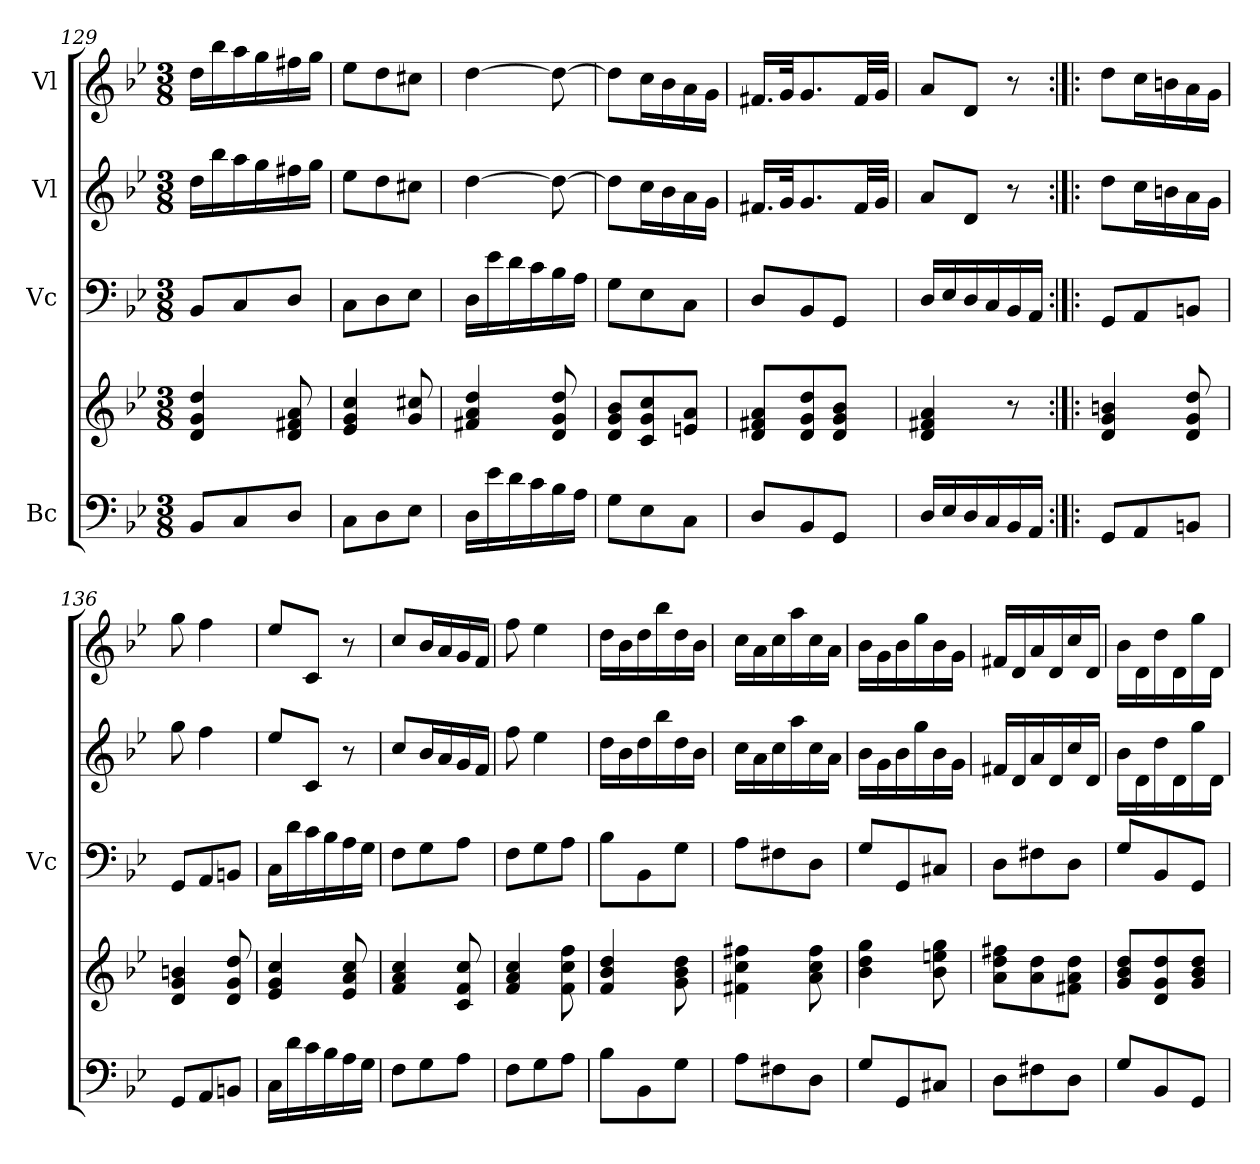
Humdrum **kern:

**kern	**kern	**kern	**kern	**kern
*part4	*part4	*part3	*part2	*part1
*staff5	*staff4	*staff3	*staff2	*staff1
*I"Bc	*	*I"Vc	*I"Vl	*I"Vl
*	*	*I'Vc	*	*
*clefF4	*clefG2	*clefF4	*clefG2	*clefG2
*k[b-e-]	*k[b-e-]	*k[b-e-]	*k[b-e-]	*k[b-e-]
*M3/8	*M3/8	*M3/8	*M3/8	*M3/8
=129	=129	=129	=129	=129
8BB-/L	4d/ 4g/ 4dd/	8BB-/L	16dd\LL	16dd\LL
.	.	.	16bb-\	16bb-\
8C/	.	8C/	16aa\	16aa\
.	.	.	16gg\	16gg\
8D/J	8d/ 8f#X/ 8a/	8D/J	16ff#X\	16ff#X\
.	.	.	16gg\JJ	16gg\JJ
=130	=130	=130	=130	=130
8C\L	4e-/ 4g/ 4cc/	8C\L	8ee-\L	8ee-\L
8D\	.	8D\	8dd\	8dd\
8E-\J	8g/ 8cc#X/	8E-\J	8cc#X\J	8cc#X\J
!!LO:LB:g=z
=131	=131	=131	=131	=131
16D\LL	4f#X/ 4a/ 4dd/	16D\LL	[4dd\	[4dd\
16e-\	.	16e-\	.	.
16d\	.	16d\	.	.
16c\	.	16c\	.	.
16B-\	8d/ 8g/ 8dd/	16B-\	8dd\_	8dd\_
16A\JJ	.	16A\JJ	.	.
=132	=132	=132	=132	=132
8G\L	8d/ 8g/ 8b-/L	8G\L	8dd\L]	8dd\L]
8E-\	8c/ 8g/ 8cc/	8E-\	16cc\L	16cc\L
.	.	.	16b-\	16b-\
8C\J	8en/ 8a/J	8C\J	16a\	16a\
.	.	.	16g\JJ	16g\JJ
=133	=133	=133	=133	=133
8D/L	8d/ 8f#X/ 8a/L	8D/L	16.f#X/LL	16.f#X/LL
.	.	.	32g/JK	32g/JK
8BB-/	8d/ 8g/ 8dd/	8BB-/	8.g/	8.g/
8GG/J	8d/ 8g/ 8b-/J	8GG/J	.	.
.	.	.	32f#/LL	32f#/LL
.	.	.	32g/JJJ	32g/JJJ
=134	=134	=134	=134	=134
16D/LL	4d/ 4f#X/ 4a/	16D/LL	8a/L	8a/L
16E-/	.	16E-/	.	.
16D/	.	16D/	8d/J	8d/J
16C/	.	16C/	.	.
16BB-/	8r	16BB-/	8r	8r
16AA/JJ	.	16AA/JJ	.	.
=135:|!|:	=135:|!|:	=135:|!|:	=135:|!|:	=135:|!|:
8GG/L	4d/ 4g/ 4bn/	8GG/L	8dd\L	8dd\L
8AA/	.	8AA/	16cc\L	16cc\L
.	.	.	16bn\	16bn\
8BBn/J	8d/ 8g/ 8dd/	8BBn/J	16a\	16a\
.	.	.	16g\JJ	16g\JJ
=136	=136	=136	=136	=136
8GG/L	4d/ 4g/ 4bn/	8GG/L	8gg\	8gg\
8AA/	.	8AA/	4ff\	4ff\
8BBn/J	8d/ 8g/ 8dd/	8BBn/J	.	.
=137	=137	=137	=137	=137
16C\LL	4e-/ 4g/ 4cc/	16C\LL	8ee-/L	8ee-/L
16d\	.	16d\	.	.
16c\	.	16c\	8c/J	8c/J
16B-\	.	16B-\	.	.
16A\	8e-/ 8a/ 8cc/	16A\	8r	8r
16G\JJ	.	16G\JJ	.	.
=138	=138	=138	=138	=138
8F\L	4f/ 4a/ 4cc/	8F\L	8cc/L	8cc/L
8G\	.	8G\	16b-/L	16b-/L
.	.	.	16a/	16a/
8A\J	8c/ 8f/ 8cc/	8A\J	16g/	16g/
.	.	.	16f/JJ	16f/JJ
!!LO:LB:g=z
=139	=139	=139	=139	=139
8F\L	4f/ 4a/ 4cc/	8F\L	8ff\	8ff\
8G\	.	8G\	4ee-\	4ee-\
8A\J	8f\ 8cc\ 8ff\	8A\J	.	.
=140	=140	=140	=140	=140
8B-\L	4f/ 4b-/ 4dd/	8B-\L	16dd\LL	16dd\LL
.	.	.	16b-\	16b-\
8BB-\	.	8BB-\	16dd\	16dd\
.	.	.	16bb-\	16bb-\
8G\J	8g\ 8b-\ 8dd\	8G\J	16dd\	16dd\
.	.	.	16b-\JJ	16b-\JJ
=141	=141	=141	=141	=141
8A\L	4f#X\ 4cc\ 4ff#X\	8A\L	16cc\LL	16cc\LL
.	.	.	16a\	16a\
8F#X\	.	8F#X\	16cc\	16cc\
.	.	.	16aa\	16aa\
8D\J	8a\ 8cc\ 8ff#\	8D\J	16cc\	16cc\
.	.	.	16a\JJ	16a\JJ
=142	=142	=142	=142	=142
8G/L	4b-\ 4dd\ 4gg\	8G/L	16b-\LL	16b-\LL
.	.	.	16g\	16g\
8GG/	.	8GG/	16b-\	16b-\
.	.	.	16gg\	16gg\
8C#X/J	8b-\ 8een\ 8gg\	8C#X/J	16b-\	16b-\
.	.	.	16g\JJ	16g\JJ
=143	=143	=143	=143	=143
8D\L	8a\ 8dd\ 8ff#X\L	8D\L	16f#X/LL	16f#X/LL
.	.	.	16d/	16d/
8F#X\	8a\ 8dd\	8F#X\	16a/	16a/
.	.	.	16d/	16d/
8D\J	8f#X\ 8a\ 8dd\J	8D\J	16cc/	16cc/
.	.	.	16d/JJ	16d/JJ
=144	=144	=144	=144	=144
8G/L	8g/ 8b-/ 8dd/L	8G/L	16b-\LL	16b-\LL
.	.	.	16d\	16d\
8BB-/	8d/ 8g/ 8dd/	8BB-/	16dd\	16dd\
.	.	.	16d\	16d\
8GG/J	8g/ 8b-/ 8dd/J	8GG/J	16gg\	16gg\
.	.	.	16d\JJ	16d\JJ
=	=	=	=	=
*-	*-	*-	*-	*-
